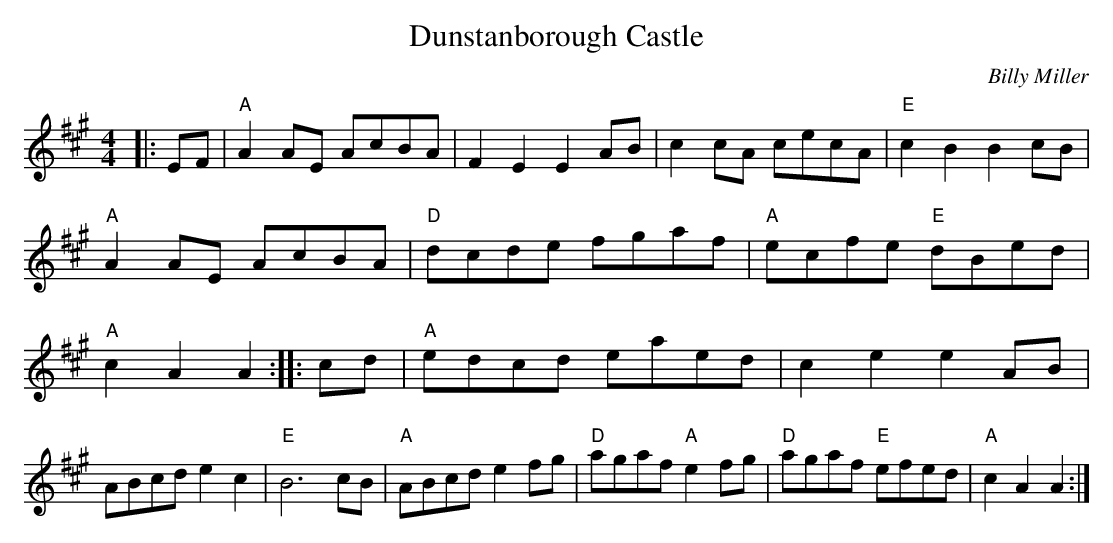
X:1
T:Dunstanborough Castle
C:Billy Miller
M:4/4
L:1/8
E:12
K:A
|:EF|"A"A2 AE AcBA|F2 E2 E2 AB|c2 cA cecA|"E"c2 B2 B2 cB|\
"A"A2 AE AcBA|"D"dcde fgaf|"A"ecfe "E"dBed|"A"c2 A2 A2::\
cd|"A"edcd eaed|c2 e2 e2 AB|ABcd e2 c2|"E"B6 cB|\
"A"ABcd e2 fg|"D"agaf "A"e2 fg|"D"agaf "E"efed|"A"c2 A2 A2:|**
